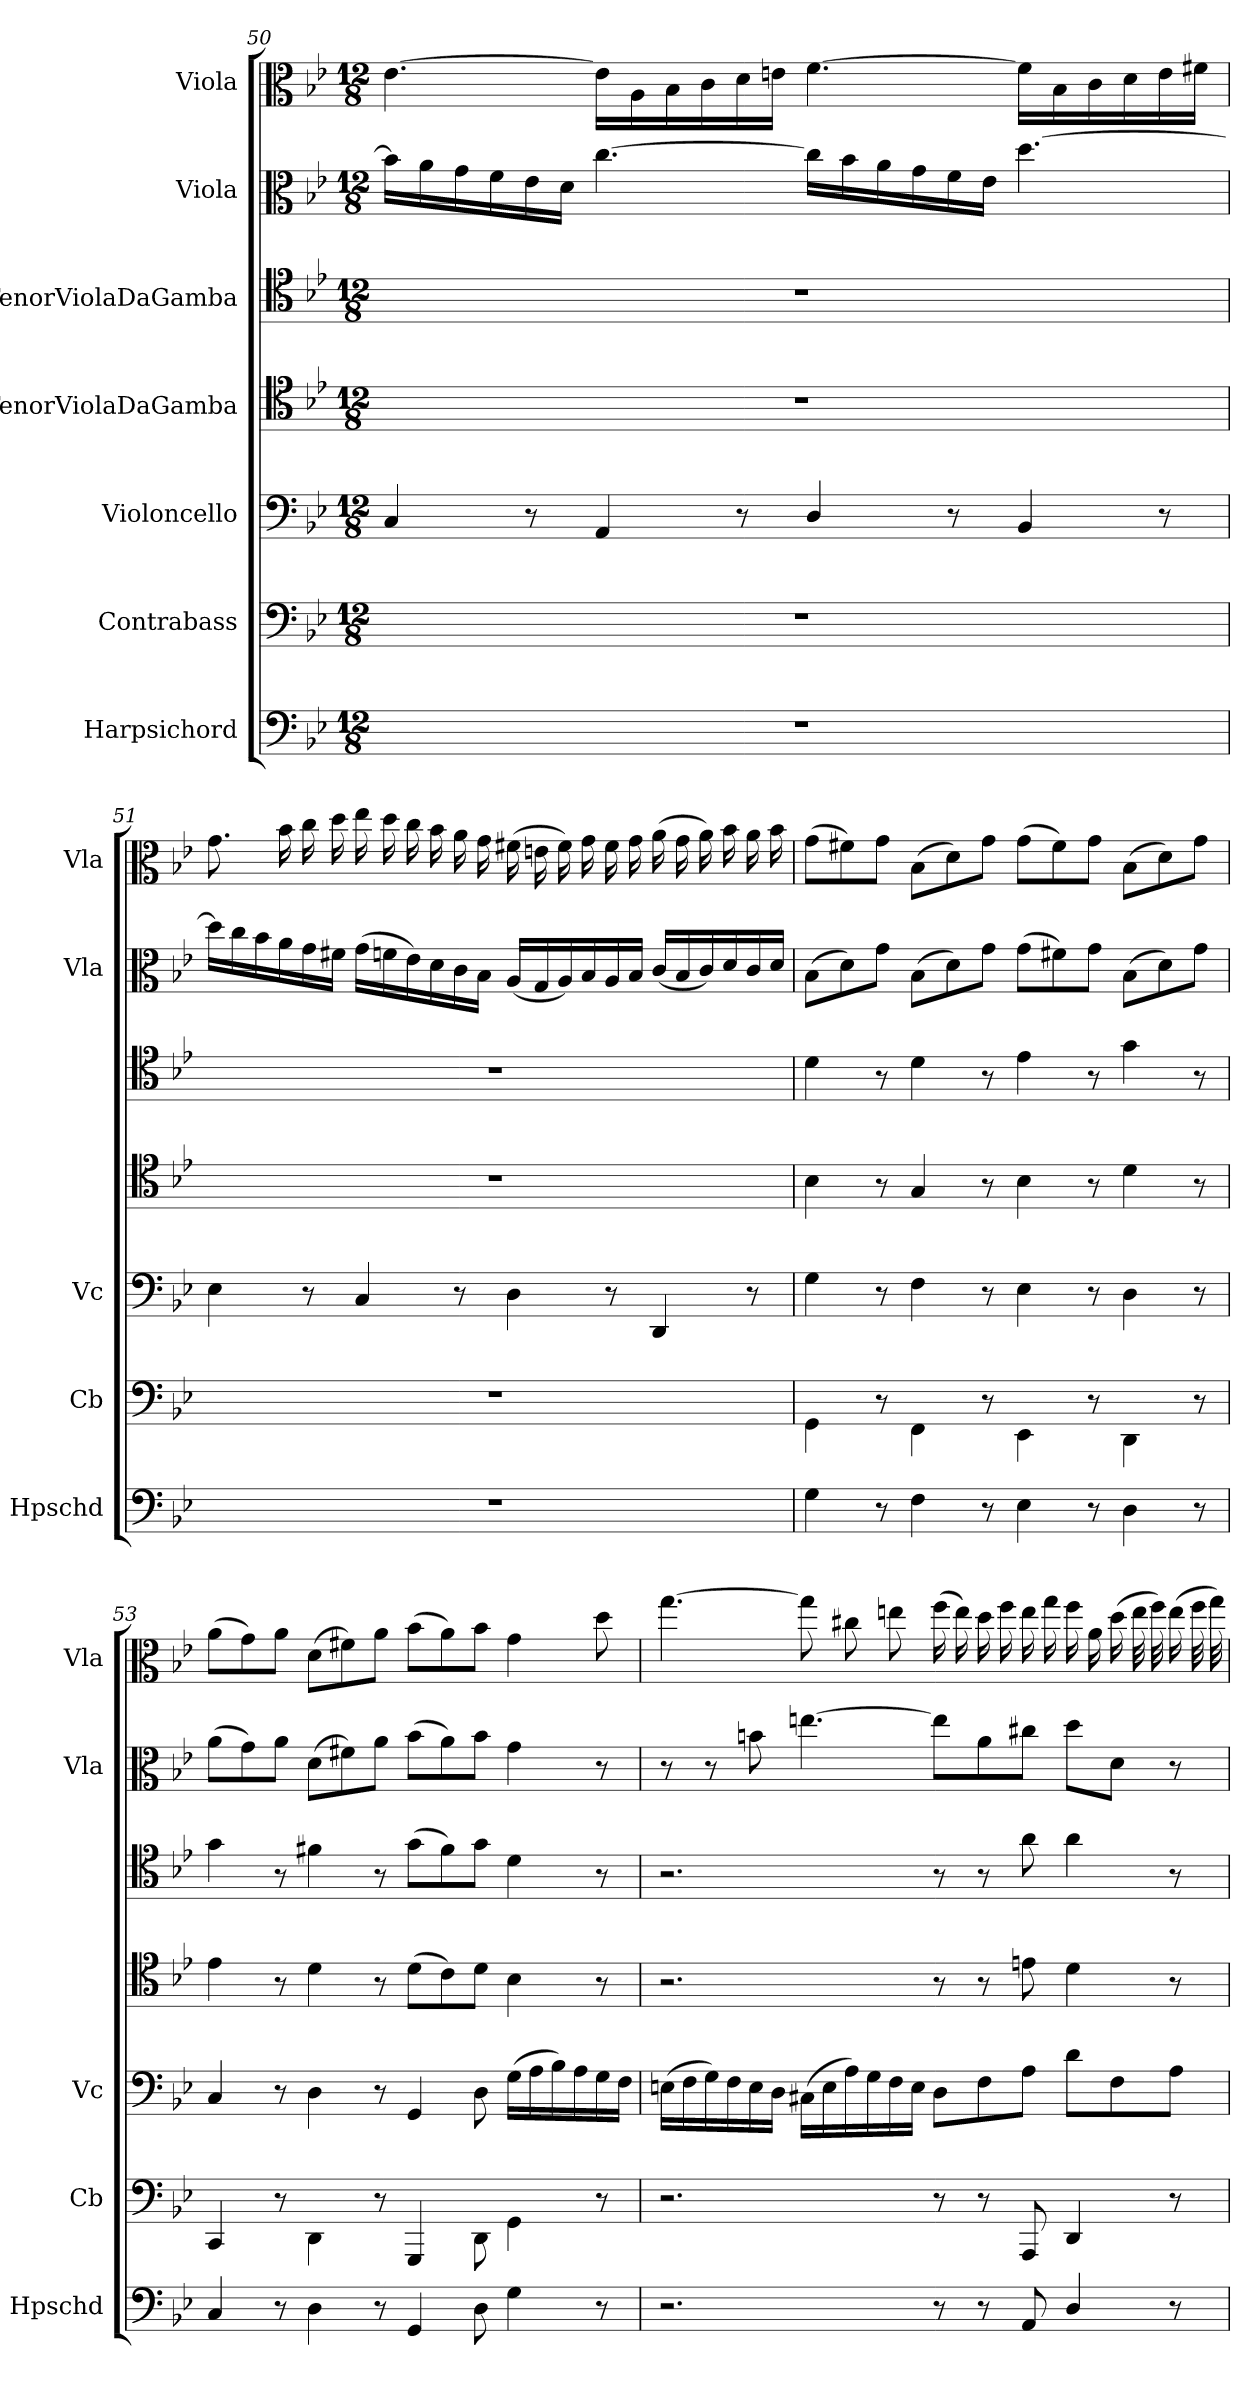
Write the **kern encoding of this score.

**kern	**kern	**kern	**kern	**kern	**kern	**kern
*part7	*part6	*part5	*part4	*part3	*part2	*part1
*staff7	*staff6	*staff5	*staff4	*staff3	*staff2	*staff1
*I"Harpsichord	*I"Contrabass	*I"Violoncello	*I"TenorViolaDaGamba	*I"TenorViolaDaGamba	*I"Viola	*I"Viola
*I'Hpschd	*I'Cb	*I'Vc	*	*	*I'Vla	*I'Vla
*clefF4	*clefF4	*clefF4	*clefC4	*clefC4	*clefC3	*clefC3
*k[b-e-]	*k[b-e-]	*k[b-e-]	*k[b-e-]	*k[b-e-]	*k[b-e-]	*k[b-e-]
*B-:	*B-:	*B-:	*B-:	*B-:	*B-:	*B-:
*M12/8	*M12/8	*M12/8	*M12/8	*M12/8	*M12/8	*M12/8
=50	=50	=50	=50	=50	=50	=50
1.r	1.r	4C/	1.r	1.r	16b-\LL]	[4.e-\
.	.	.	.	.	16a\	.
.	.	.	.	.	16g\	.
.	.	.	.	.	16f\	.
.	.	8r	.	.	16e-\	.
.	.	.	.	.	16d\JJ	.
.	.	4AA/	.	.	[4.cc\	16e-\LL]
.	.	.	.	.	.	16A\
.	.	.	.	.	.	16B-\
.	.	.	.	.	.	16c\
.	.	8r	.	.	.	16d\
.	.	.	.	.	.	16en\JJ
.	.	4D/	.	.	16cc\LL]	[4.f\
.	.	.	.	.	16b-\	.
.	.	.	.	.	16a\	.
.	.	.	.	.	16g\	.
.	.	8r	.	.	16f\	.
.	.	.	.	.	16e-\JJ	.
.	.	4BB-/	.	.	[4.dd\	16f\LL]
.	.	.	.	.	.	16B-\
.	.	.	.	.	.	16c\
.	.	.	.	.	.	16d\
.	.	8r	.	.	.	16e\
.	.	.	.	.	.	16f#X\JJ
=51	=51	=51	=51	=51	=51	=51
1.r	1.r	4E-\	1.r	1.r	16dd\LL]	8.g\
.	.	.	.	.	16cc\	.
.	.	.	.	.	16b-\	.
.	.	.	.	.	16a\	16b-\
.	.	8r	.	.	16g\	16cc\
.	.	.	.	.	16f#X\JJ	16dd\
.	.	4C/	.	.	(16g\LL	16ee-\
.	.	.	.	.	16fn\	16dd\
.	.	.	.	.	16e-\)	16cc\
.	.	.	.	.	16d\	16b-\
.	.	8r	.	.	16c\	16a\
.	.	.	.	.	16B-\JJ	16g\
.	.	4D\	.	.	(16A/LL	(16f#X\
.	.	.	.	.	16G/	16en\
.	.	.	.	.	16A/)	16f#\)
.	.	.	.	.	16B-/	16g\
.	.	8r	.	.	16A/	16f#\
.	.	.	.	.	16B-/JJ	16g\
.	.	4DD/	.	.	(16c/LL	(16a\
.	.	.	.	.	16B-/	16g\
.	.	.	.	.	16c/)	16a\)
.	.	.	.	.	16d/	16b-\
.	.	8r	.	.	16c/	16a\
.	.	.	.	.	16d/JJ	16b-\
=52	=52	=52	=52	=52	=52	=52
4G\	4GG\	4G\	4B-\	4d\	(8B-\L	(8g\L
.	.	.	.	.	8d\)	8f#X\)
8r	8r	8r	8r	8r	8g\J	8g\J
4F\	4FF\	4F\	4G/	4d\	(8B-\L	(8B-\L
.	.	.	.	.	8d\)	8d\)
8r	8r	8r	8r	8r	8g\J	8g\J
4E-\	4EE-\	4E-\	4B-\	4e-\	(8g\L	(8g\L
.	.	.	.	.	8f#X\)	8f#\)
8r	8r	8r	8r	8r	8g\J	8g\J
4D\	4DD\	4D\	4d\	4g\	(8B-\L	(8B-\L
.	.	.	.	.	8d\)	8d\)
8r	8r	8r	8r	8r	8g\J	8g\J
=53	=53	=53	=53	=53	=53	=53
4C/	4CC/	4C/	4e-\	4g\	(8a\L	(8a\L
.	.	.	.	.	8g\)	8g\)
8r	8r	8r	8r	8r	8a\J	8a\J
4D\	4DD\	4D\	4d\	4f#X\	(8d\L	(8d\L
.	.	.	.	.	8f#X\)	8f#X\)
8r	8r	8r	8r	8r	8a\J	8a\J
4GG/	4GGG/	4GG/	(8d\L	(8g\L	(8b-\L	(8b-\L
.	.	.	8c\)	8f#\)	8a\)	8a\)
8D\	8DD\	8D\	8d\J	8g\J	8b-\J	8b-\J
4G\	4GG\	(16G\LL	4B-\	4d\	4g\	4g\
.	.	16A\	.	.	.	.
.	.	16B-\)	.	.	.	.
.	.	16A\	.	.	.	.
8r	8r	16G\	8r	8r	8r	8dd\
.	.	16F\JJ	.	.	.	.
=54	=54	=54	=54	=54	=54	=54
2.r	2.r	(16En\LL	2.r	2.r	8r	[4.gg\
.	.	16F\	.	.	.	.
.	.	16G\)	.	.	8r	.
.	.	16F\	.	.	.	.
.	.	16E\	.	.	8bn\	.
.	.	16D\JJ	.	.	.	.
.	.	(16C#X\LL	.	.	[4.een\	8gg\]
.	.	16E\	.	.	.	.
.	.	16A\)	.	.	.	8cc#X\
.	.	16G\	.	.	.	.
.	.	16F\	.	.	.	8een\
.	.	16E\JJ	.	.	.	.
8r	8r	8D\L	8r	8r	8ee\L]	(16ff\
.	.	.	.	.	.	16ee\)
8r	8r	8F\	8r	8r	8a\	16dd\
.	.	.	.	.	.	16ff\
8AA/	8AAA/	8A\J	8en\	8a\	8cc#X\J	16ee\
.	.	.	.	.	.	16gg\
4D/	4DD/	8d\L	4d\	4a\	8dd\L	16ff\
.	.	.	.	.	.	16a\
.	.	8F\	.	.	8d\J	(16dd\
.	.	.	.	.	.	32ee\
.	.	.	.	.	.	32ff\)
8r	8r	8A\J	8r	8r	8r	(16ee\
.	.	.	.	.	.	32ff\
.	.	.	.	.	.	32gg\)
=	=	=	=	=	=	=
*-	*-	*-	*-	*-	*-	*-
